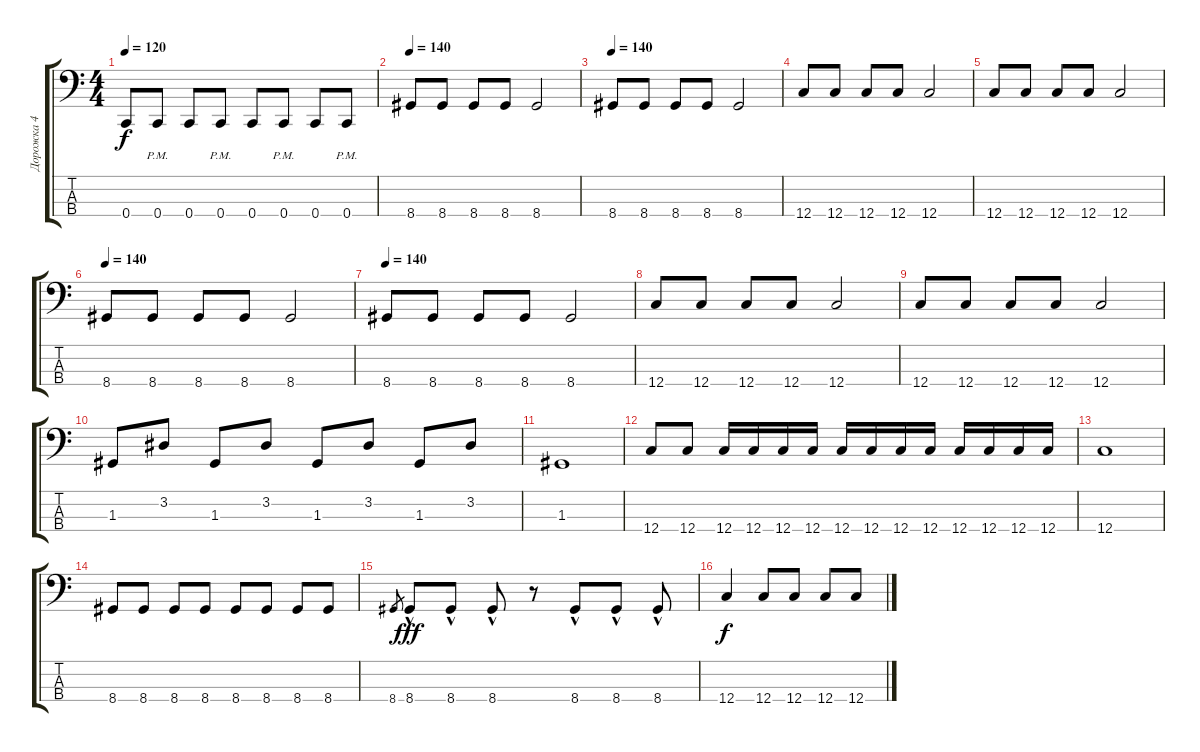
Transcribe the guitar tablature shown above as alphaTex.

\track ("Дорожка 4" "Дорожка 4") {instrument acousticguitarsteel}
\staff {score tabs}
\tuning (F3 C2 G1 C1) {hide}
\ts (4 4)
\tempo 120
\clef f4
\ks c
0.4.8{dy f} 0.4{pm}.8 0.4.8 0.4{pm}.8 0.4.8 0.4{pm}.8 0.4.8 0.4{pm}.8 |
\tempo 140
8.4.8 8.4.8 8.4.8 8.4.8 8.4.2 |
\tempo 140
8.4.8 8.4.8 8.4.8 8.4.8 8.4.2 |
12.4.8 12.4.8 12.4.8 12.4.8 12.4.2 |
12.4.8 12.4.8 12.4.8 12.4.8 12.4.2 |
\tempo 140
8.4.8 8.4.8 8.4.8 8.4.8 8.4.2 |
\tempo 140
8.4.8 8.4.8 8.4.8 8.4.8 8.4.2 |
12.4.8 12.4.8 12.4.8 12.4.8 12.4.2 |
12.4.8 12.4.8 12.4.8 12.4.8 12.4.2 |
1.3.8 3.2.8 1.3.8 3.2.8 1.3.8 3.2.8 1.3.8 3.2.8 |
1.3.1 |
12.4.8 12.4.8 12.4.16 12.4.16 12.4.16 12.4.16 12.4.16 12.4.16 12.4.16 12.4.16 12.4.16 12.4.16 12.4.16 12.4.16 |
12.4.1 |
8.4.8 8.4.8 8.4.8 8.4.8 8.4.8 8.4.8 8.4.8 8.4.8 |
8.4.8{gr} 8.4{hac}.8{dy fff} 8.4{hac}.8 8.4{hac}.8 r.8 8.4{hac}.8 8.4{hac}.8 8.4{hac}.8 |
12.4.4{dy f} 12.4.8 12.4.8 12.4.8 12.4.8
